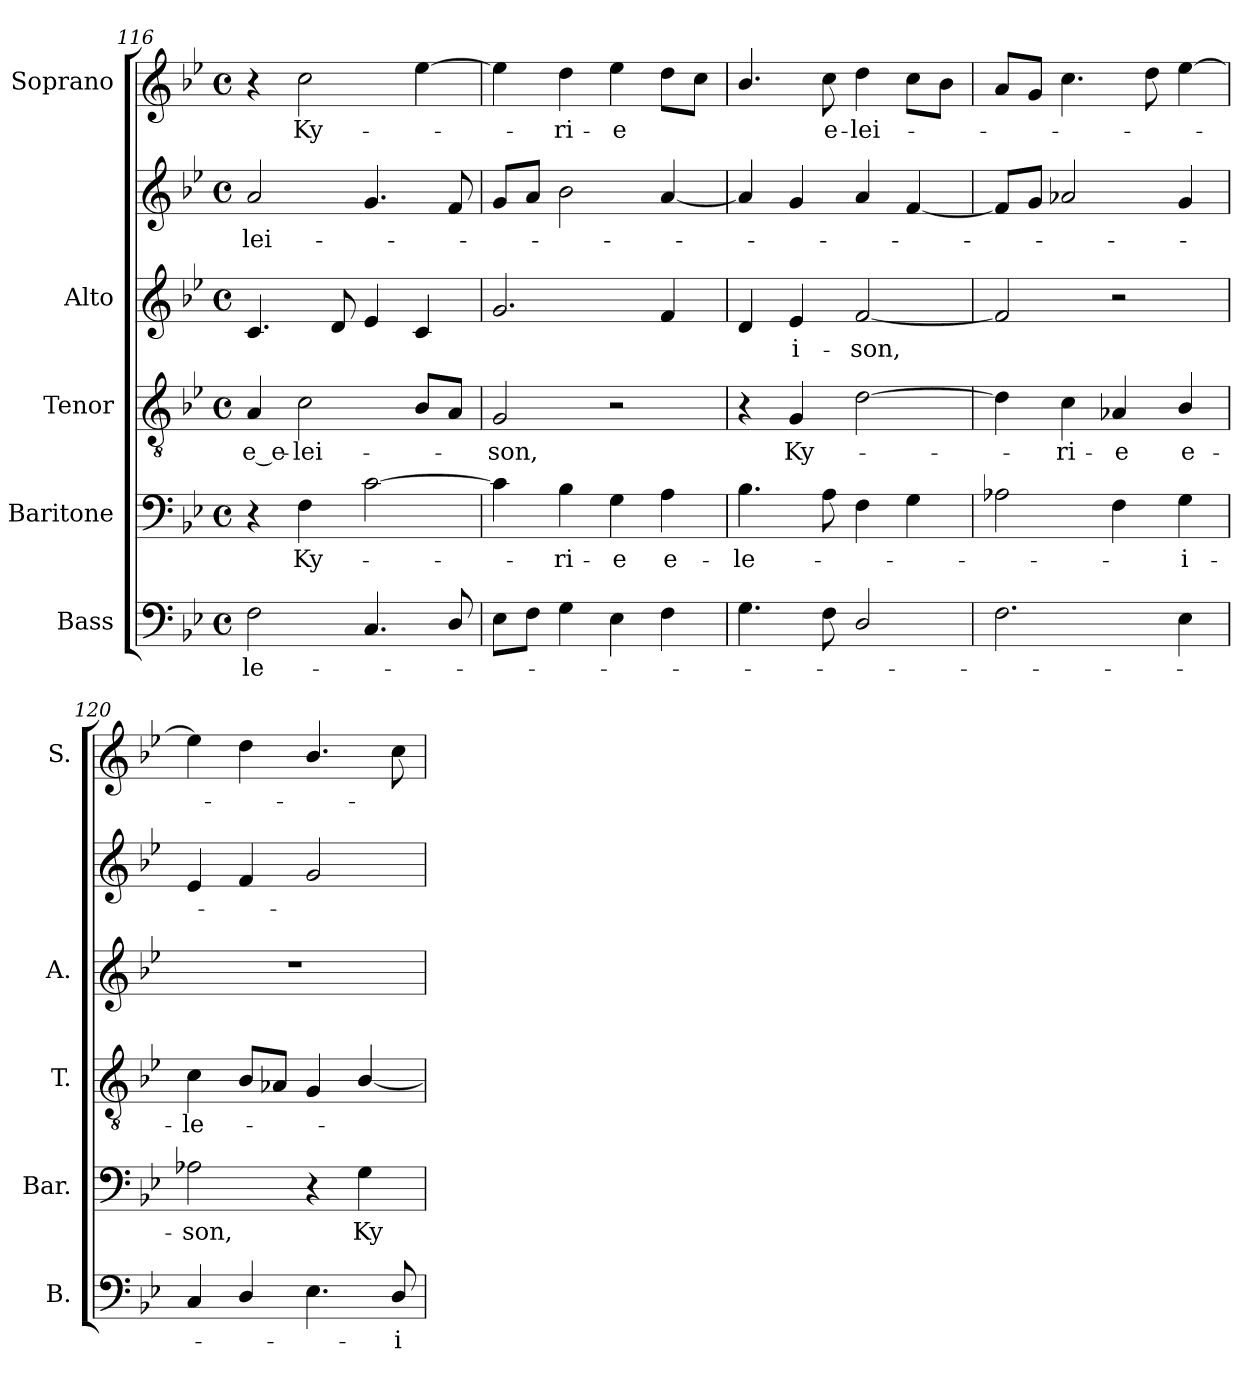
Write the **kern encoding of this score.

**kern	**text	**kern	**text	**kern	**text	**kern	**text	**kern	**text	**kern	**text
*part6	*part6	*part5	*part5	*part4	*part4	*part3	*part3	*part2	*part2	*part1	*part1
*staff6	*staff6	*staff5	*staff5	*staff4	*staff4	*staff3	*staff3	*staff2	*staff2	*staff1	*staff1
*I"Bass	*	*I"Baritone	*	*I"Tenor	*	*I"Alto	*	*	*	*I"Soprano	*
*I'B.	*	*I'Bar.	*	*I'T.	*	*I'A.	*	*	*	*I'S.	*
*clefF4	*	*clefF4	*	*clefGv2	*	*clefG2	*	*clefG2	*	*clefG2	*
*	*	*	*	*ITrd7c12	*	*	*	*	*	*	*
*k[b-e-]	*	*k[b-e-]	*	*k[b-e-]	*	*k[b-e-]	*	*k[b-e-]	*	*k[b-e-]	*
*B-:	*	*B-:	*	*B-:	*	*B-:	*	*B-:	*	*B-:	*
*M4/4	*	*M4/4	*	*M4/4	*	*M4/4	*	*M4/4	*	*M4/4	*
*met(c)	*	*met(c)	*	*met(c)	*	*met(c)	*	*met(c)	*	*met(c)	*
=116	=116	=116	=116	=116	=116	=116	=116	=116	=116	=116	=116
!	!LO:LY:b:color=#000000	!	!	!	!	!	!	!	!	!	!
!	!	!	!	!	!LO:LY:b:color=#000000	!	!	!	!	!	!
!	!	!	!	!	!	!	!	!	!LO:LY:b:color=#000000	!	!
2Fi\	-le-	4r	.	4AAi/	-e_e-	4.ci/	.	2ai/	-lei-	4r	.
!	!	!	!LO:LY:b:color=#000000	!	!	!	!	!	!	!	!
!	!	!	!	!	!LO:LY:b:color=#000000	!	!	!	!	!	!
!	!	!	!	!	!	!	!	!	!	!	!LO:LY:b:color=#000000
.	.	4Fi\	Ky-	2Ci\	-lei-	.	.	.	.	2cci\	Ky-
.	.	.	.	.	.	8di/	.	.	.	.	.
4.Ci/	.	[2ci\	.	.	.	4e-i/	.	4.gi/	.	.	.
.	.	.	.	8BB-i/L	.	4ci/	.	.	.	[4ee-i\	.
8Di/	.	.	.	8AAi/J	.	.	.	8fi/	.	.	.
=117	=117	=117	=117	=117	=117	=117	=117	=117	=117	=117	=117
!	!	!	!	!	!LO:LY:b:color=#000000	!	!	!	!	!	!
8E-i\L	.	4ci\]	.	2GGi/	-son,	2.gi/	.	8gi/L	.	4ee-i\]	.
8Fi\J	.	.	.	.	.	.	.	8ai/J	.	.	.
!	!	!	!LO:LY:b:color=#000000	!	!	!	!	!	!	!	!
!	!	!	!	!	!	!	!	!	!	!	!LO:LY:b:color=#000000
4Gi\	.	4B-i\	-ri-	.	.	.	.	2b-i\	.	4ddi\	-ri-
!	!	!	!LO:LY:b:color=#000000	!	!	!	!	!	!	!	!
!	!	!	!	!	!	!	!	!	!	!	!LO:LY:b:color=#000000
4E-i\	.	4Gi\	-e	2r	.	.	.	.	.	4ee-i\	-e
!	!	!	!LO:LY:b:color=#000000	!	!	!	!	!	!	!	!
4Fi\	.	4Ai\	e-	.	.	4fi/	.	[4ai/	.	8ddi\L	.
.	.	.	.	.	.	.	.	.	.	8cci\J	.
=118	=118	=118	=118	=118	=118	=118	=118	=118	=118	=118	=118
!	!	!	!LO:LY:b:color=#000000	!	!	!	!	!	!	!	!
4.Gi\	.	4.B-i\	-le-	4r	.	4di/	.	4ai/]	.	4.b-i/	.
!	!	!	!	!	!LO:LY:b:color=#000000	!	!	!	!	!	!
!	!	!	!	!	!	!	!LO:LY:b:color=#000000	!	!	!	!
.	.	.	.	4GGi/	Ky-	4e-i/	-i-	4gi/	.	.	.
!	!	!	!	!	!	!	!	!	!	!	!LO:LY:b:color=#000000
8Fi\	.	8Ai\	.	.	.	.	.	.	.	8cci\	e-
!	!	!	!	!	!	!	!LO:LY:b:color=#000000	!	!	!	!
!	!	!	!	!	!	!	!	!	!	!	!LO:LY:b:color=#000000
2Di/	.	4Fi\	.	[2Di\	.	[2fi/	-son,	4ai/	.	4ddi\	-lei-
.	.	4Gi\	.	.	.	.	.	[4fi/	.	8cci\L	.
.	.	.	.	.	.	.	.	.	.	8b-i\J	.
=119	=119	=119	=119	=119	=119	=119	=119	=119	=119	=119	=119
2.Fi\	.	2A-Xi\	.	4Di\]	.	2fi/]	.	8fi/L]	.	8ai/L	.
.	.	.	.	.	.	.	.	8gi/J	.	8gi/J	.
!	!	!	!	!	!LO:LY:b:color=#000000	!	!	!	!	!	!
.	.	.	.	4Ci\	-ri-	.	.	2a-Xi/	.	4.cci\	.
!	!	!	!	!	!LO:LY:b:color=#000000	!	!	!	!	!	!
.	.	4Fi\	.	4AA-i/	-e	2r	.	.	.	.	.
.	.	.	.	.	.	.	.	.	.	8ddi\	.
!	!	!	!LO:LY:b:color=#000000	!	!	!	!	!	!	!	!
!	!	!	!	!	!LO:LY:b:color=#000000	!	!	!	!	!	!
4E-i\	.	4Gi\	-i-	4BB-i/	e-	.	.	4gi/	.	[4ee-i\	.
!!LO:PB:g=z
=120	=120	=120	=120	=120	=120	=120	=120	=120	=120	=120	=120
!	!	!	!LO:LY:b:color=#000000	!	!	!	!	!	!	!	!
!	!	!	!	!	!LO:LY:b:color=#000000	!	!	!	!	!	!
4Ci/	.	2A-i\	-son,	4Ci\	-le-	1r	.	4e-i/	.	4ee-i\]	.
4Di/	.	.	.	8BB-i/L	.	.	.	4fi/	.	4ddi\	.
.	.	.	.	8AA-i/J	.	.	.	.	.	.	.
4.E-i\	.	4r	.	4GGi/	.	.	.	2gi/	.	4.b-i/	.
!	!	!	!LO:LY:b:color=#000000	!	!	!	!	!	!	!	!
.	.	4Gi\	Ky-	[4BB-i/	.	.	.	.	.	.	.
!	!LO:LY:b:color=#000000	!	!	!	!	!	!	!	!	!	!
8Di/	-i-	.	.	.	.	.	.	.	.	8cci\	.
=	=	=	=	=	=	=	=	=	=	=	=
*-	*-	*-	*-	*-	*-	*-	*-	*-	*-	*-	*-
